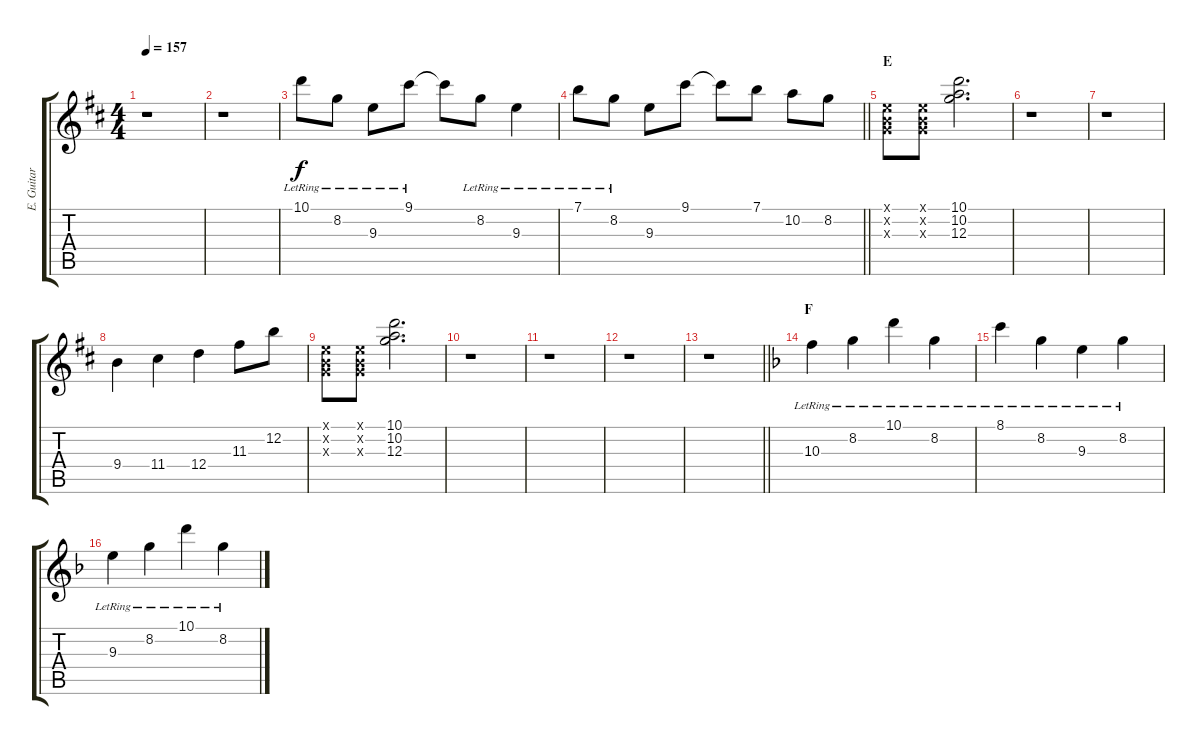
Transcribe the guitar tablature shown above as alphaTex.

\track ("E. Guitar I" "E. Guitar ") {instrument overdrivenguitar}
\staff {score tabs}
\tuning (E4 B3 G3 D3 A2 E2) {hide}
\ts (4 4)
\tempo 157
\clef g2
\ks d
r.1{dy f} |
r.1 |
10.1{lr}.8 8.2{lr}.8 9.3{lr}.8 9.1{lr}.8 9.1{t}.8 8.2{lr}.8 9.3{lr}.4 |
\barLineRight lightlight
7.1{lr}.8 8.2{lr}.8 9.3.8 9.1.8 9.1{t}.8 7.1.8 10.2.8 8.2.8 |
\section ("" "E")
(0.1{x} 0.2{x} 0.3{x}).8 (0.1{x} 0.2{x} 0.3{x}).8 (10.1 10.2 12.3).2{d} |
r.1 |
r.1 |
9.4.4 11.4.4 12.4.4 11.3.8 12.2.8 |
(0.1{x} 0.2{x} 0.3{x}).8 (0.1{x} 0.2{x} 0.3{x}).8 (10.1 10.2 12.3).2{d} |
r.1 |
r.1 |
r.1 |
\barLineRight lightlight
r.1 |
\section ("" "F")
\ks f
10.3{lr}.4 8.2{lr}.4 10.1{lr}.4 8.2{lr}.4 |
8.1{lr}.4 8.2{lr}.4 9.3{lr}.4 8.2{lr}.4 |
9.3{lr}.4 8.2{lr}.4 10.1{lr}.4 8.2{lr}.4
